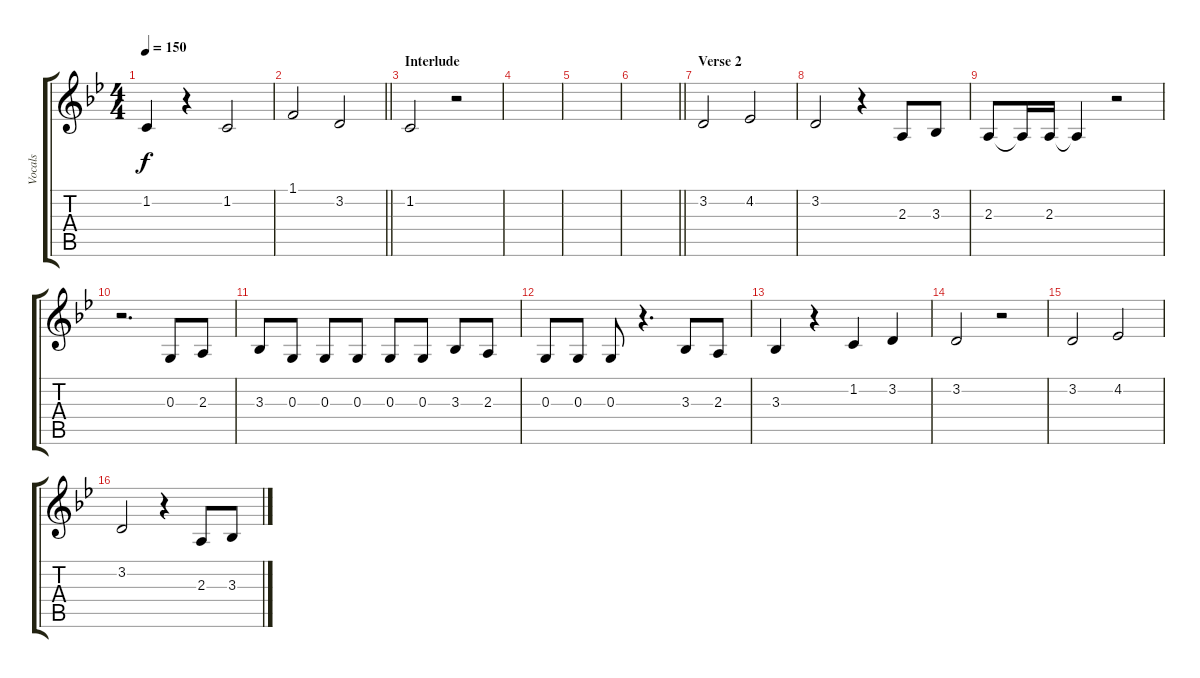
\track ("Vocals" "Vocals") {instrument oboe}
\staff {score tabs}
\tuning (E4 B3 G3 D3 A2 E2) {hide}
\ts (4 4)
\tempo 150
\clef g2
\ks bb
1.2.4{dy f} r.4 1.2.2 |
\barLineRight lightlight
1.1.2 3.2.2 |
\section ("" "Interlude")
1.2.2 r.2 |
|
|
\barLineRight lightlight
|
\section ("" "Verse 2")
3.2.2 4.2.2 |
3.2.2 r.4 2.3.8 3.3.8 |
2.3.8 2.3{t}.16 2.3.16 2.3{t}.4 r.2 |
r.2{d} 0.3.8 2.3.8 |
3.3.8 0.3.8 0.3.8 0.3.8 0.3.8 0.3.8 3.3.8 2.3.8 |
0.3.8 0.3.8 0.3.8 r.4{d} 3.3.8 2.3.8 |
3.3.4 r.4 1.2.4 3.2.4 |
3.2.2 r.2 |
3.2.2 4.2.2 |
3.2.2 r.4 2.3.8 3.3.8
